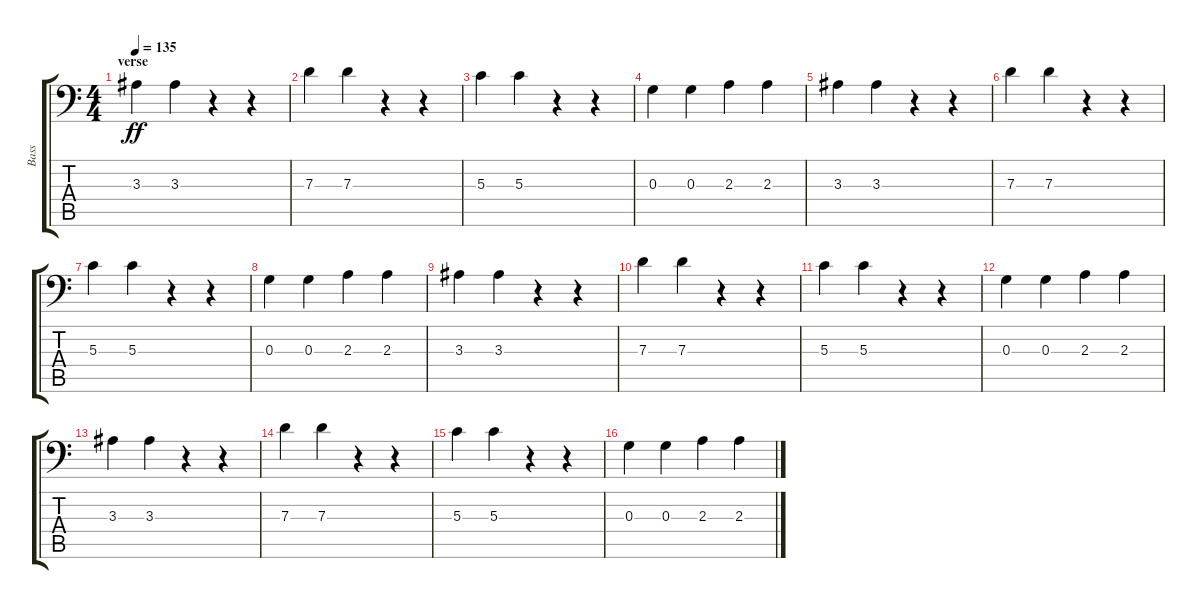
\track ("Bass" "Bass") {instrument electricbassfinger}
\staff {score tabs}
\tuning (E3 B2 G2 D2 A1 E1) {hide}
\ts (4 4)
\section ("" "verse")
\tempo 135
\clef f4
\ks c
3.3.4{dy ff} 3.3.4 r.4 r.4 |
7.3.4 7.3.4 r.4 r.4 |
5.3.4 5.3.4 r.4 r.4 |
0.3.4 0.3.4 2.3.4 2.3.4 |
3.3.4 3.3.4 r.4 r.4 |
7.3.4 7.3.4 r.4 r.4 |
5.3.4 5.3.4 r.4 r.4 |
0.3.4 0.3.4 2.3.4 2.3.4 |
3.3.4 3.3.4 r.4 r.4 |
7.3.4 7.3.4 r.4 r.4 |
5.3.4 5.3.4 r.4 r.4 |
0.3.4 0.3.4 2.3.4 2.3.4 |
3.3.4 3.3.4 r.4 r.4 |
7.3.4 7.3.4 r.4 r.4 |
5.3.4 5.3.4 r.4 r.4 |
0.3.4 0.3.4 2.3.4 2.3.4
